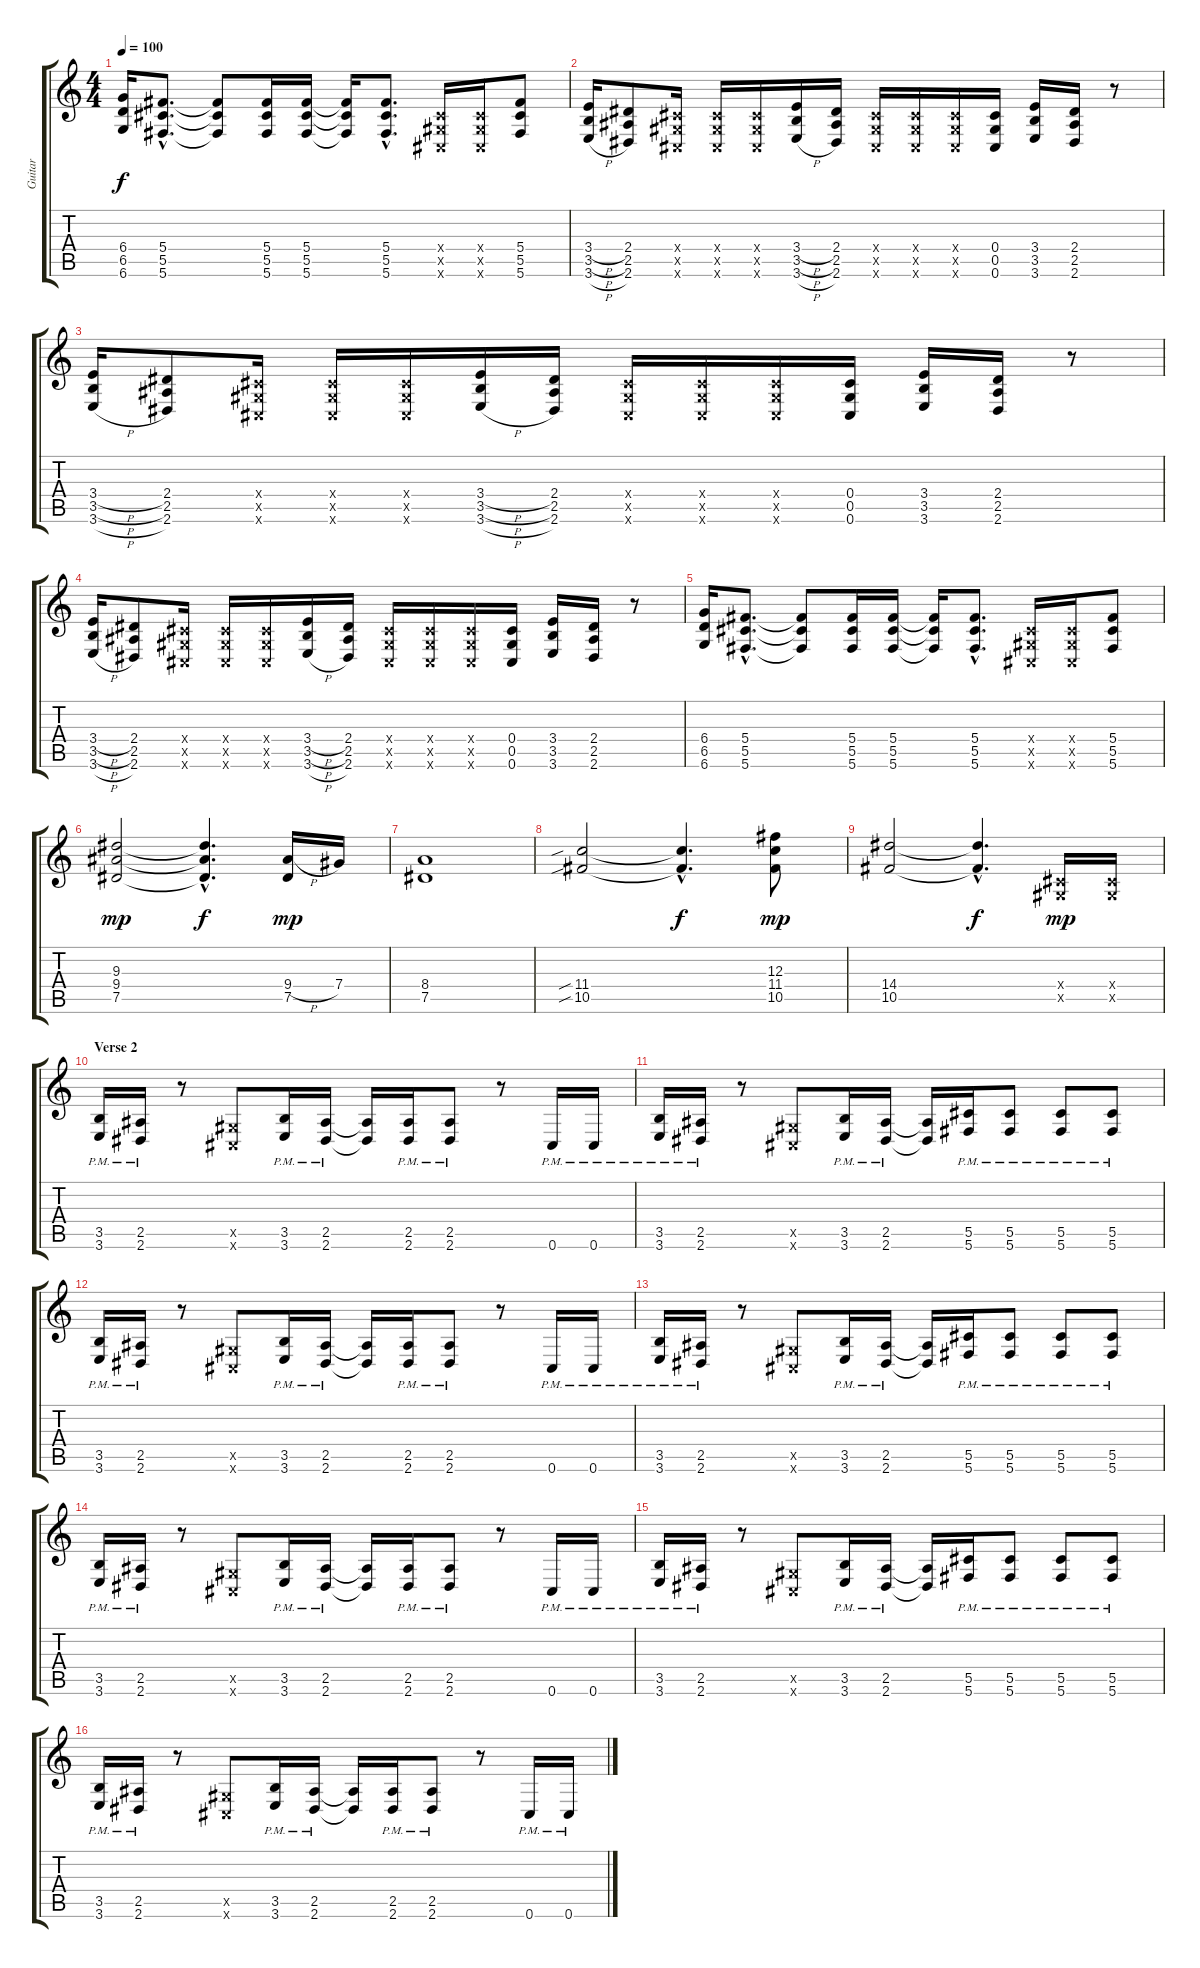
\track ("Guitar" "Guitar") {instrument distortionguitar}
\staff {score tabs}
\tuning (Eb4 Bb3 Gb3 Db3 Ab2 Db2) {hide}
\ts (4 4)
\tempo 100
\clef g2
\ks c
(6.4 6.5 6.6).16{dy f} (5.4{hac} 5.5{hac} 5.6{hac}).8{d} (5.4{t} 5.5{t} 5.6{t}).8 (5.4 5.5 5.6).16 (5.4 5.5 5.6).16 (5.4{t} 5.5{t} 5.6{t}).16 (5.4{hac} 5.5{hac} 5.6{hac}).8{d} (0.4{x} 0.5{x} 0.6{x}).16 (0.4{x} 0.5{x} 0.6{x}).16 (5.4 5.5 5.6).8 |
(3.4{h} 3.5{h} 3.6{h}).16 (2.4 2.5 2.6).8 (0.4{x} 0.5{x} 0.6{x}).16 (0.4{x} 0.5{x} 0.6{x}).16 (0.4{x} 0.5{x} 0.6{x}).16 (3.4{h} 3.5{h} 3.6{h}).16 (2.4 2.5 2.6).16 (0.4{x} 0.5{x} 0.6{x}).16 (0.4{x} 0.5{x} 0.6{x}).16 (0.4{x} 0.5{x} 0.6{x}).16 (0.4 0.5 0.6).16 (3.4 3.5 3.6).16 (2.4 2.5 2.6).16 r.8 |
(3.4{h} 3.5{h} 3.6{h}).16 (2.4 2.5 2.6).8 (0.4{x} 0.5{x} 0.6{x}).16 (0.4{x} 0.5{x} 0.6{x}).16 (0.4{x} 0.5{x} 0.6{x}).16 (3.4{h} 3.5{h} 3.6{h}).16 (2.4 2.5 2.6).16 (0.4{x} 0.5{x} 0.6{x}).16 (0.4{x} 0.5{x} 0.6{x}).16 (0.4{x} 0.5{x} 0.6{x}).16 (0.4 0.5 0.6).16 (3.4 3.5 3.6).16 (2.4 2.5 2.6).16 r.8 |
(3.4{h} 3.5{h} 3.6{h}).16 (2.4 2.5 2.6).8 (0.4{x} 0.5{x} 0.6{x}).16 (0.4{x} 0.5{x} 0.6{x}).16 (0.4{x} 0.5{x} 0.6{x}).16 (3.4{h} 3.5{h} 3.6{h}).16 (2.4 2.5 2.6).16 (0.4{x} 0.5{x} 0.6{x}).16 (0.4{x} 0.5{x} 0.6{x}).16 (0.4{x} 0.5{x} 0.6{x}).16 (0.4 0.5 0.6).16 (3.4 3.5 3.6).16 (2.4 2.5 2.6).16 r.8 |
(6.4 6.5 6.6).16 (5.4{hac} 5.5{hac} 5.6{hac}).8{d} (5.4{t} 5.5{t} 5.6{t}).8 (5.4 5.5 5.6).16 (5.4 5.5 5.6).16 (5.4{t} 5.5{t} 5.6{t}).16 (5.4{hac} 5.5{hac} 5.6{hac}).8{d} (0.4{x} 0.5{x} 0.6{x}).16 (0.4{x} 0.5{x} 0.6{x}).16 (5.4 5.5 5.6).8 |
(9.3 9.4 7.5).2{dy mp} (9.3{hac t} 9.4{hac t} 7.5{hac t}).4{d dy f} (9.4{h} 7.5).16{dy mp} 7.4.16 |
(8.4 7.5).1 |
(11.4{sib} 10.5{sib}).2 (11.4{hac t} 10.5{hac t}).4{d dy f} (12.3 11.4 10.5).8{dy mp} |
(14.4 10.5).2 (14.4{hac t} 10.5{hac t}).4{d dy f} (0.4{x} 0.5{x}).16{dy mp} (0.4{x} 0.5{x}).16 |
\section ("" "Verse 2")
(3.5{pm} 3.6{pm}).16 (2.5{pm} 2.6{pm}).16 r.8 (0.5{x} 0.6{x}).8 (3.5{pm} 3.6{pm}).16 (2.5{pm} 2.6{pm}).16 (2.5{t} 2.6{t}).16 (2.5{pm} 2.6{pm}).16 (2.5{pm} 2.6{pm}).8 r.8 0.6{pm}.16 0.6{pm}.16 |
(3.5{pm} 3.6{pm}).16 (2.5{pm} 2.6{pm}).16 r.8 (0.5{x} 0.6{x}).8 (3.5{pm} 3.6{pm}).16 (2.5{pm} 2.6{pm}).16 (2.5{t} 2.6{t}).16 (5.5{pm} 5.6{pm}).16 (5.5{pm} 5.6{pm}).8 (5.5{pm} 5.6{pm}).8 (5.5{pm} 5.6{pm}).8 |
(3.5{pm} 3.6{pm}).16 (2.5{pm} 2.6{pm}).16 r.8 (0.5{x} 0.6{x}).8 (3.5{pm} 3.6{pm}).16 (2.5{pm} 2.6{pm}).16 (2.5{t} 2.6{t}).16 (2.5{pm} 2.6{pm}).16 (2.5{pm} 2.6{pm}).8 r.8 0.6{pm}.16 0.6{pm}.16 |
(3.5{pm} 3.6{pm}).16 (2.5{pm} 2.6{pm}).16 r.8 (0.5{x} 0.6{x}).8 (3.5{pm} 3.6{pm}).16 (2.5{pm} 2.6{pm}).16 (2.5{t} 2.6{t}).16 (5.5{pm} 5.6{pm}).16 (5.5{pm} 5.6{pm}).8 (5.5{pm} 5.6{pm}).8 (5.5{pm} 5.6{pm}).8 |
(3.5{pm} 3.6{pm}).16 (2.5{pm} 2.6{pm}).16 r.8 (0.5{x} 0.6{x}).8 (3.5{pm} 3.6{pm}).16 (2.5{pm} 2.6{pm}).16 (2.5{t} 2.6{t}).16 (2.5{pm} 2.6{pm}).16 (2.5{pm} 2.6{pm}).8 r.8 0.6{pm}.16 0.6{pm}.16 |
(3.5{pm} 3.6{pm}).16 (2.5{pm} 2.6{pm}).16 r.8 (0.5{x} 0.6{x}).8 (3.5{pm} 3.6{pm}).16 (2.5{pm} 2.6{pm}).16 (2.5{t} 2.6{t}).16 (5.5{pm} 5.6{pm}).16 (5.5{pm} 5.6{pm}).8 (5.5{pm} 5.6{pm}).8 (5.5{pm} 5.6{pm}).8 |
(3.5{pm} 3.6{pm}).16 (2.5{pm} 2.6{pm}).16 r.8 (0.5{x} 0.6{x}).8 (3.5{pm} 3.6{pm}).16 (2.5{pm} 2.6{pm}).16 (2.5{t} 2.6{t}).16 (2.5{pm} 2.6{pm}).16 (2.5{pm} 2.6{pm}).8 r.8 0.6{pm}.16 0.6{pm}.16
